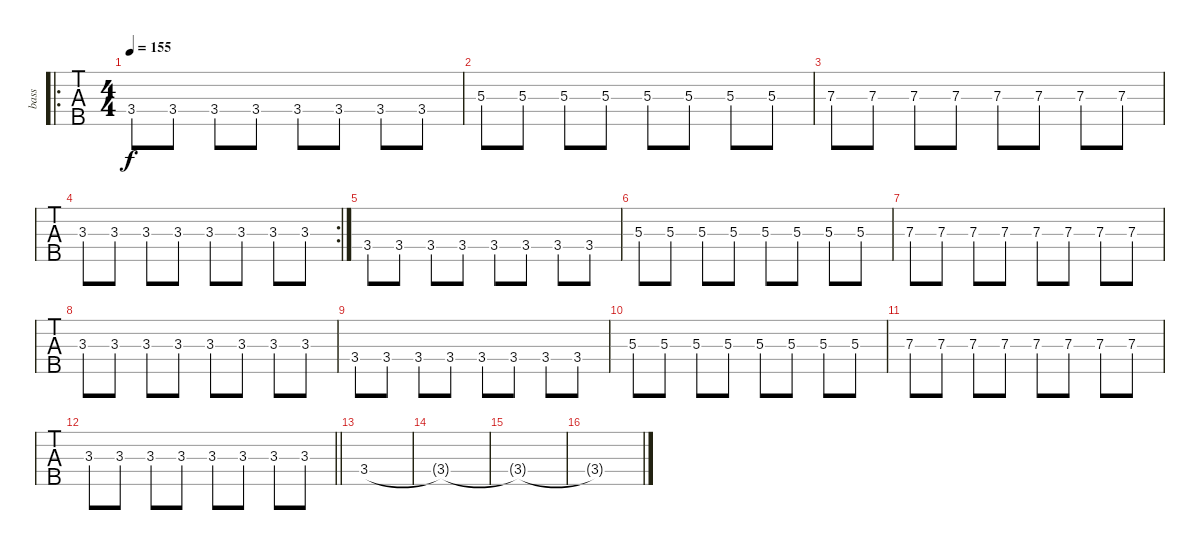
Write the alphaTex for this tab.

\track ("bass" "bass") {instrument electricbassfinger}
\staff {tabs}
\tuning (G2 D2 A1 E1 B0) {hide}
\ro
\ts (4 4)
\tempo 155
\clef f4
\ks c
3.4.8{dy f} 3.4.8 3.4.8 3.4.8 3.4.8 3.4.8 3.4.8 3.4.8 |
5.3.8 5.3.8 5.3.8 5.3.8 5.3.8 5.3.8 5.3.8 5.3.8 |
7.3.8 7.3.8 7.3.8 7.3.8 7.3.8 7.3.8 7.3.8 7.3.8 |
\rc 2
3.3.8 3.3.8 3.3.8 3.3.8 3.3.8 3.3.8 3.3.8 3.3.8 |
3.4.8 3.4.8 3.4.8 3.4.8 3.4.8 3.4.8 3.4.8 3.4.8 |
5.3.8 5.3.8 5.3.8 5.3.8 5.3.8 5.3.8 5.3.8 5.3.8 |
7.3.8 7.3.8 7.3.8 7.3.8 7.3.8 7.3.8 7.3.8 7.3.8 |
3.3.8 3.3.8 3.3.8 3.3.8 3.3.8 3.3.8 3.3.8 3.3.8 |
3.4.8 3.4.8 3.4.8 3.4.8 3.4.8 3.4.8 3.4.8 3.4.8 |
5.3.8 5.3.8 5.3.8 5.3.8 5.3.8 5.3.8 5.3.8 5.3.8 |
7.3.8 7.3.8 7.3.8 7.3.8 7.3.8 7.3.8 7.3.8 7.3.8 |
\barLineRight lightlight
3.3.8 3.3.8 3.3.8 3.3.8 3.3.8 3.3.8 3.3.8 3.3.8 |
3.4.1 |
3.4{t}.1 |
3.4{t}.1 |
3.4{t}.1
